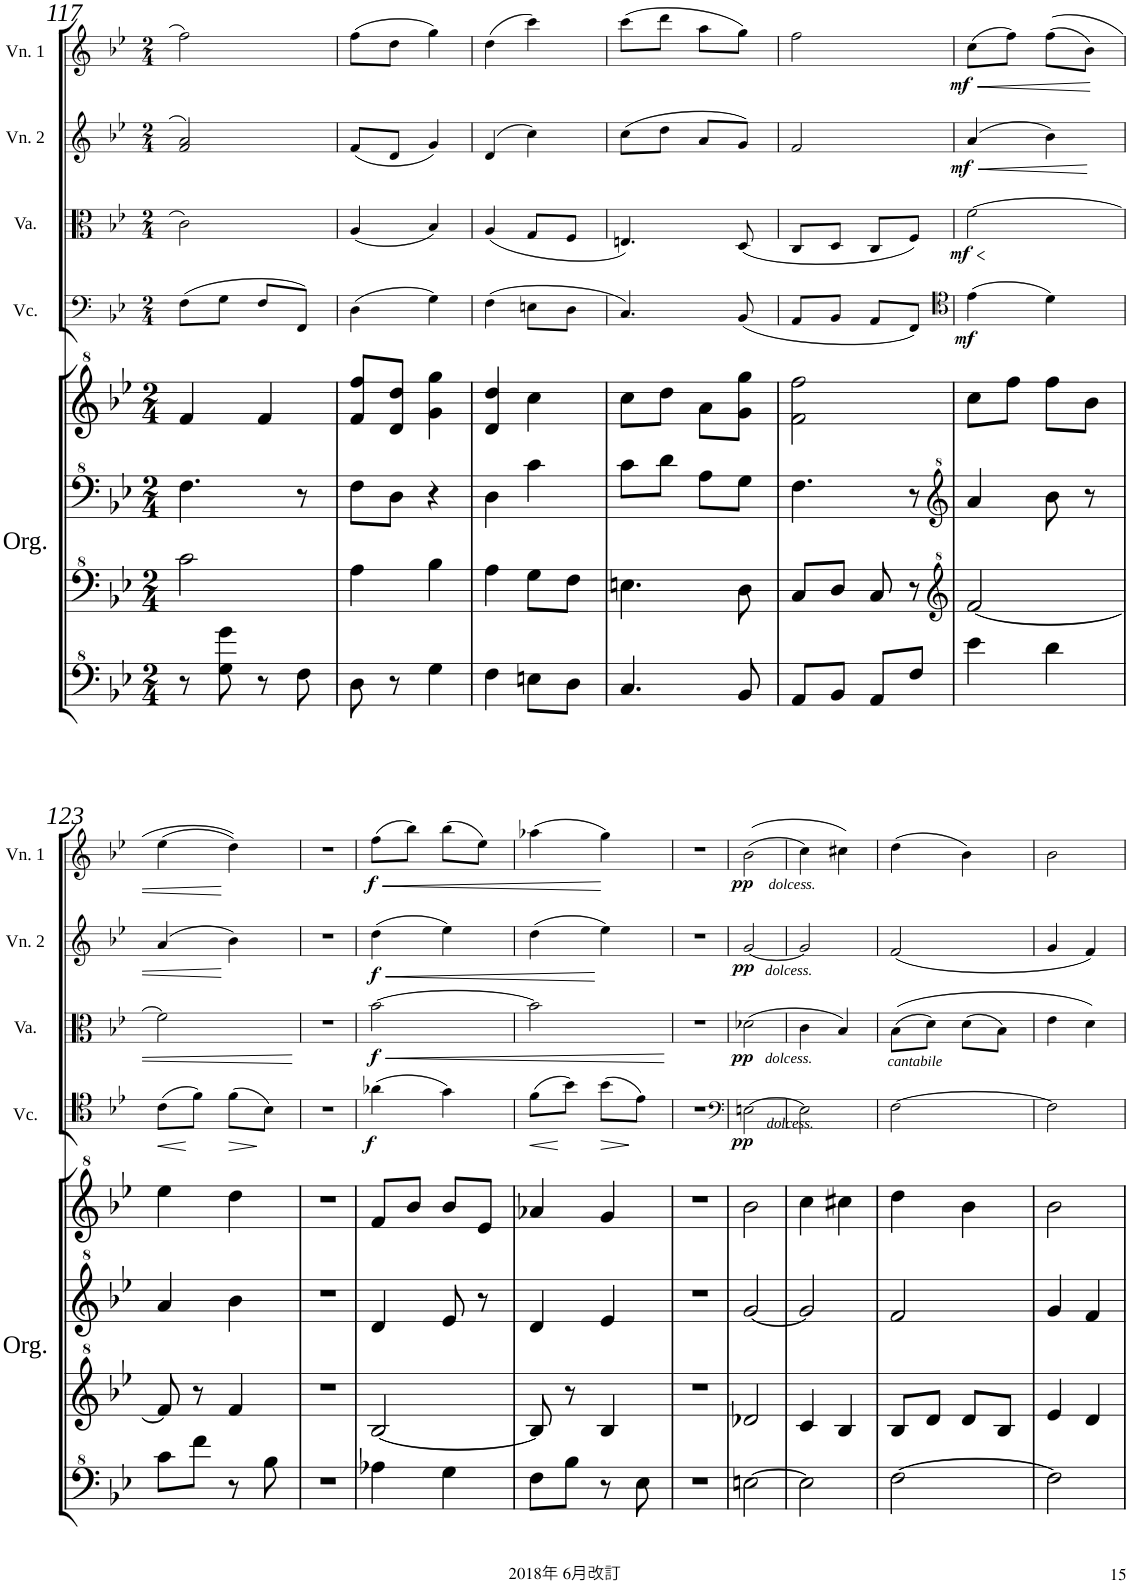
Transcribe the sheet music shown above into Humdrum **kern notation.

**kern	**kern	**kern	**kern	**kern	**dynam	**kern	**dynam	**kern	**dynam	**kern	**dynam
*part5	*part5	*part5	*part5	*part4	*part4	*part3	*part3	*part2	*part2	*part1	*part1
*staff8	*staff7	*staff6	*staff5	*staff4	*staff4	*staff3	*staff3	*staff2	*staff2	*staff1	*staff1
*I"Organ	*	*	*	*I"Violoncello	*	*I"Viola	*	*I"Violin 2	*	*I"Violin 1	*
*I'Org.	*	*	*	*I'Vc.	*	*I'Va.	*	*I'Vn. 2	*	*I'Vn. 1	*
!!LO:PB:g=z
*clefF^4	*clefF^4	*clefF^4	*clefG^2	*clefF4	*	*clefC3	*	*clefG2	*	*clefG2	*
*k[b-e-]	*k[b-e-]	*k[b-e-]	*k[b-e-]	*k[b-e-]	*	*k[b-e-]	*	*k[b-e-]	*	*k[b-e-]	*
*M2/4	*M2/4	*M2/4	*M2/4	*M2/4	*	*M2/4	*	*M2/4	*	*M2/4	*
=117	=117	=117	=117	=117	=117	=117	=117	=117	=117	=117	=117
8r	2cc\	4.f\	4ff/	(8F\L	.	2c\	.	2f/ 2a/	.	2ff\	.
8g\ 8gg\	.	.	.	8G\J	.	.	.	.	.	.	.
8r	.	.	4ff/	8F/L	.	.	.	.	.	.	.
8f\	.	8r	.	8FF/J)	.	.	.	.	.	.	.
=118	=118	=118	=118	=118	=118	=118	=118	=118	=118	=118	=118
8d\	4a\	8f\L	8ff/ 8fff/L	(4D\	.	(4A/	.	(8f/L	.	(8ff\L	.
8r	.	8d\J	8dd/ 8ddd/J	.	.	.	.	8d/J	.	8dd\J	.
4g\	4b-\	4r	4gg\ 4ggg\	4G\)	.	4B-/)	.	4g/)	.	4gg\)	.
=119	=119	=119	=119	=119	=119	=119	=119	=119	=119	=119	=119
4f\	4a\	4d\	4dd/ 4ddd/	(4F\	.	(4A/	.	(4d/	.	(4dd\	.
8en\L	8g\L	4cc\	4ccc\	8En\L	.	8G/L	.	4cc\)	.	4ccc\)	.
8d\J	8f\J	.	.	8D\J	.	8F/J	.	.	.	.	.
=120	=120	=120	=120	=120	=120	=120	=120	=120	=120	=120	=120
4.c/	4.en\	8cc\L	8ccc\L	4.C/)	.	4.En/)	.	(8cc\L	.	(8ccc\L	.
.	.	8dd\J	8ddd\J	.	.	.	.	8dd\J	.	8ddd\J	.
.	.	8a\L	8aa\L	.	.	.	.	8a/L	.	8aa\L	.
8B-/	8d\	8g\J	8gg\ 8ggg\J	(8BB-/	.	(8D/	.	8g/J)	.	8gg\J)	.
=121	=121	=121	=121	=121	=121	=121	=121	=121	=121	=121	=121
8A/L	8c/L	4.f\	2ff\ 2fff\	8AA/L	.	8C/L	.	2f/	.	2ff\	.
8B-/J	8d/J	.	.	8BB-/J	.	8D/J	.	.	.	.	.
8A/L	8c/	.	.	8AA/L	.	8C/L	.	.	.	.	.
8f/J	8r	8r	.	8FF/J)	.	8F/J)	.	.	.	.	.
=122	=122	=122	=122	=122	=122	=122	=122	=122	=122	=122	=122
*	*clefG^2	*clefG^2	*	*clefC4	*	*	*	*	*	*	*
!	!	!	!	!	!LO:DY:b	!	!LO:HP:b	!	!LO:HP:b	!	!LO:HP:b
!	!	!	!	!	!	!	!LO:DY:n=1:b	!	!LO:DY:n=1:b	!	!LO:DY:n=1:b
4ee-\	[2ff/	4aa/	8ccc\L	(4e-\	mf	[2f\	< mf	(4a/	< mf	(8cc\L	< mf
.	.	.	8fff\J	.	.	.	.	.	.	8ff\J)	.
4dd\	.	8bb-\	8fff\L	4d\)	.	.	.	4b-\)	.	((8ff\L	.
.	.	8r	8bb-\J	.	.	.	.	.	.	8b-\J)	.
!!LO:LB:g=z
=123	=123	=123	=123	=123	=123	=123	=123	=123	=123	=123	=123
!	!	!	!	!	!LO:HP:b	!	!	!	!	!	!
8cc\L	8ff/]	4aa/	4eee-\	(8c\L	<	2f\]	.	(4a/	.	(4ee-\	.
8ff\J	8r	.	.	8f\J)	[	.	.	.	.	.	.
!	!	!	!	!	!LO:HP:b	!	!	!	!	!	!
8r	4ff/	4bb-\	4ddd\	(8f\L	>	.	.	4b-\)	[	4dd\))	[
8b-\	.	.	.	8B-\J)	]	.	.	.	.	.	.
.	.	.	.	.	.	.	[	.	.	.	.
=124	=124	=124	=124	=124	=124	=124	=124	=124	=124	=124	=124
2r	2r	2r	2r	2r	.	2r	.	2r	.	2r	.
=125	=125	=125	=125	=125	=125	=125	=125	=125	=125	=125	=125
!	!	!	!	!	!LO:DY:b	!	!LO:HP:b	!	!LO:HP:b	!	!LO:HP:b
!	!	!	!	!	!	!	!LO:DY:n=1:b	!	!LO:DY:n=1:b	!	!LO:DY:n=1:b
4a-X\	[2b-/	4dd/	8ff/L	(4a-X\	f	[2b-\	< f	(4dd\	< f	(8ff\L	< f
.	.	.	8bb-/J	.	.	.	.	.	.	8bb-\J)	.
4g\	.	8ee-/	8bb-/L	4g\)	.	.	.	4ee-\)	.	(8bb-\L	.
.	.	8r	8ee-/J	.	.	.	.	.	.	8ee-\J)	.
=126	=126	=126	=126	=126	=126	=126	=126	=126	=126	=126	=126
!	!	!	!	!	!LO:HP:b	!	!	!	!	!	!
8f\L	8b-/]	4dd/	4aa-X/	(8f\L	<	2b-\]	.	(4dd\	.	(4aa-X\	.
8b-\J	8r	.	.	8b-\J)	[	.	.	.	.	.	.
!	!	!	!	!	!LO:HP:b	!	!	!	!	!	!
8r	4b-/	4ee-/	4gg/	(8b-\L	>	.	.	4ee-\)	[	4gg\)	[
8e-\	.	.	.	8e-\J)	]	.	.	.	.	.	.
.	.	.	.	.	.	.	[	.	.	.	.
=127	=127	=127	=127	=127	=127	=127	=127	=127	=127	=127	=127
2r	2r	2r	2r	2r	.	2r	.	2r	.	2r	.
=128	=128	=128	=128	=128	=128	=128	=128	=128	=128	=128	=128
*	*	*	*	*clefF4	*	*	*	*	*	*	*
!	!	!	!	!	!	!	!	!	!	!LO:TX:b:i:t=dolcess.	!
!	!	!	!	!	!	!	!	!LO:TX:b:i:t=dolcess.	!	!	!
!	!	!	!	!	!	!LO:TX:b:i:t=dolcess.	!	!	!	!	!
!	!	!	!	!LO:TX:a:i:t=dolcess.	!	!	!	!	!	!	!
!	!	!	!	!	!LO:DY:b	!	!LO:DY:b	!	!LO:DY:b	!	!LO:DY:b
[2en\	2dd-X/	[2gg/	2bb-\	[2En\	pp	(2d-X\	pp	[2g/	pp	((2b-\	pp
=129	=129	=129	=129	=129	=129	=129	=129	=129	=129	=129	=129
2e\]	4cc/	2gg/]	4ccc\	2E\]	.	4c\	.	2g/]	.	4cc\)	.
.	4b-/	.	4ccc#X\	.	.	4B-/)	.	.	.	4cc#X\)	.
=130	=130	=130	=130	=130	=130	=130	=130	=130	=130	=130	=130
!	!	!	!	!	!	!LO:TX:b:i:t=cantabile	!	!	!	!	!
[2f\	8b-/L	2ff/	4ddd\	[2F\	.	((8B-\L	.	(2f/	.	(4dd\	.
.	8dd/J	.	.	.	.	8d\J)	.	.	.	.	.
.	8dd/L	.	4bb-\	.	.	(8d\L	.	.	.	4b-\)	.
.	8b-/J	.	.	.	.	8B-\J)	.	.	.	.	.
=131	=131	=131	=131	=131	=131	=131	=131	=131	=131	=131	=131
2f\]	4ee-/	4gg/	2bb-\	2F\]	.	4e-\	.	4g/	.	2b-\	.
.	4dd/	4ff/	.	.	.	4d\)	.	4f/)	.	.	.
=	=	=	=	=	=	=	=	=	=	=	=
*-	*-	*-	*-	*-	*-	*-	*-	*-	*-	*-	*-
